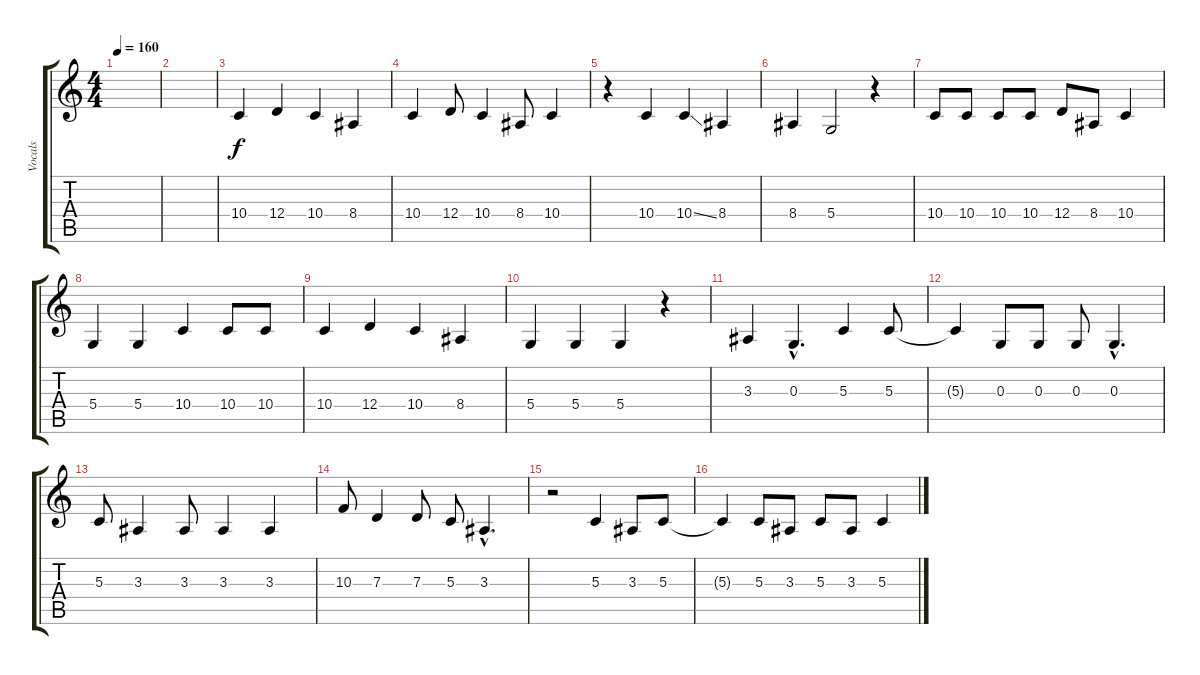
\track ("Vocals" "Vocals") {instrument lead2sawtooth}
\staff {score tabs}
\tuning (E4 B3 G3 D3 A2 E2) {hide}
\ts (4 4)
\tempo 160
\clef g2
\ks c
|
|
10.4.4 12.4.4 10.4.4 8.4.4 |
10.4.4 12.4.8 10.4.4 8.4.8 10.4.4 |
r.4 10.4.4 10.4{ss}.4 8.4.4 |
8.4.4 5.4.2 r.4 |
10.4.8 10.4.8 10.4.8 10.4.8 12.4.8 8.4.8 10.4.4 |
5.4.4 5.4.4 10.4.4 10.4.8 10.4.8 |
10.4.4 12.4.4 10.4.4 8.4.4 |
5.4.4 5.4.4 5.4.4 r.4 |
3.3.4 0.3{hac}.4{d} 5.3.4 5.3.8 |
5.3{t}.4 0.3.8 0.3.8 0.3.8 0.3{hac}.4{d} |
5.3.8 3.3.4 3.3.8 3.3.4 3.3.4 |
10.3.8 7.3.4 7.3.8 5.3.8 3.3{hac}.4{d} |
r.2 5.3.4 3.3.8 5.3.8 |
5.3{t}.4 5.3.8 3.3.8 5.3.8 3.3.8 5.3.4
